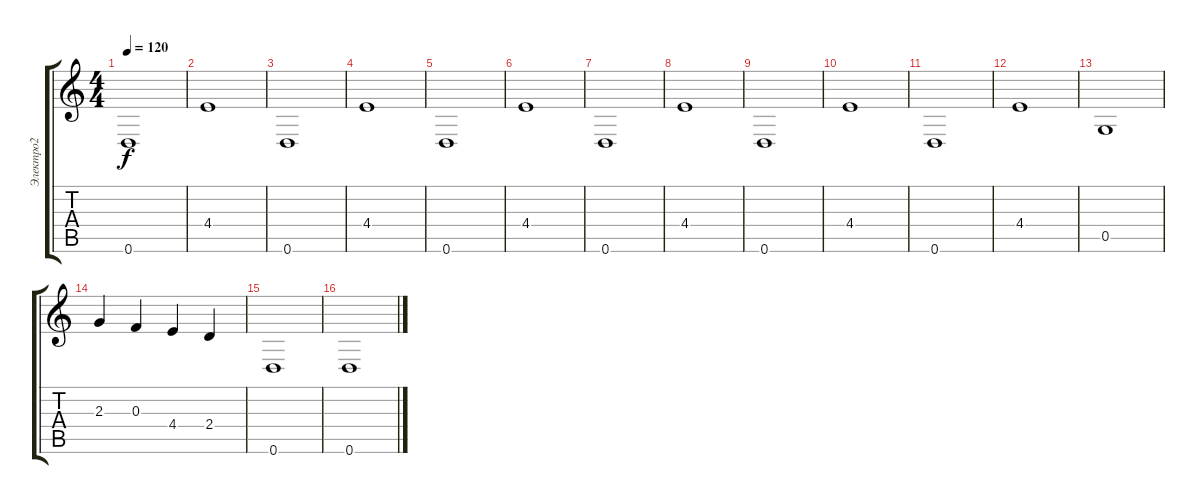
\track ("Электро2" "Электро2") {instrument electricguitarjazz}
\staff {score tabs}
\tuning (D4 A3 F3 C3 G2 D2) {hide}
\ts (4 4)
\tempo 120
\clef g2
\ks c
0.6.1{dy f} |
4.4.1 |
0.6.1 |
4.4.1 |
0.6.1 |
4.4.1 |
0.6.1 |
4.4.1 |
0.6.1 |
4.4.1 |
0.6.1 |
4.4.1 |
0.5.1 |
2.3.4 0.3.4 4.4.4 2.4.4 |
0.6.1 |
0.6.1
